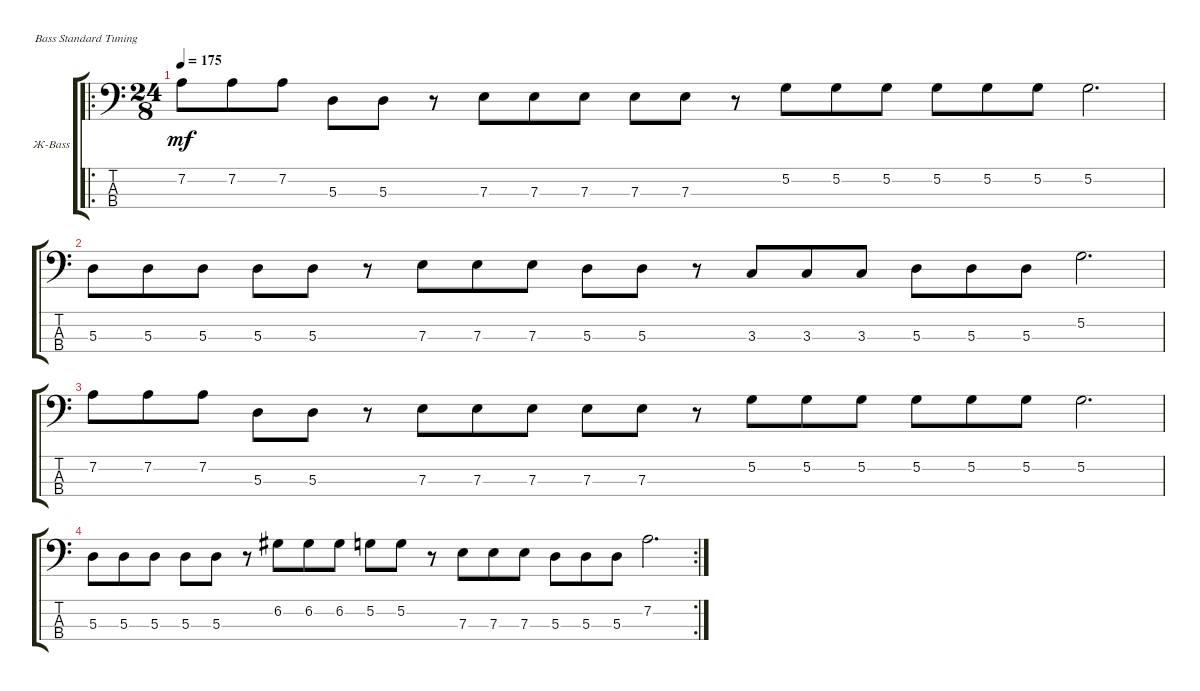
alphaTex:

\defaultSystemsLayout 4
\bracketExtendMode groupsimilarinstruments
\firstSystemTrackNameOrientation horizontal
\otherSystemsTrackNameOrientation horizontal
\track ("Женя (Bass)" "Ж-Bass") {instrument acousticbass}
\staff {score tabs}
\tuning (G2 D2 A1 E1)
\ro
\ts (24 8)
\tempo 175
\clef f4
\scale
0.373737
\ks c
7.2.8{dy mf} 7.2.8 7.2.8 5.3.8 5.3.8 r.8 7.3.8 7.3.8 7.3.8 7.3.8 7.3.8 r.8 5.2.8 5.2.8 5.2.8 5.2.8 5.2.8 5.2.8 5.2.2{d} |
\scale
0.313131 5.3.8 5.3.8 5.3.8 5.3.8 5.3.8 r.8 7.3.8 7.3.8 7.3.8 5.3.8 5.3.8 r.8 3.3.8 3.3.8 3.3.8 5.3.8 5.3.8 5.3.8 5.2.2{d} |
7.2.8 7.2.8 7.2.8 5.3.8 5.3.8 r.8 7.3.8 7.3.8 7.3.8 7.3.8 7.3.8 r.8 5.2.8 5.2.8 5.2.8 5.2.8 5.2.8 5.2.8 5.2.2{d} |
\rc 2
5.3.8 5.3.8 5.3.8 5.3.8 5.3.8 r.8 6.2.8 6.2.8 6.2.8 5.2.8 5.2.8 r.8 7.3.8 7.3.8 7.3.8 5.3.8 5.3.8 5.3.8 7.2.2{d}
